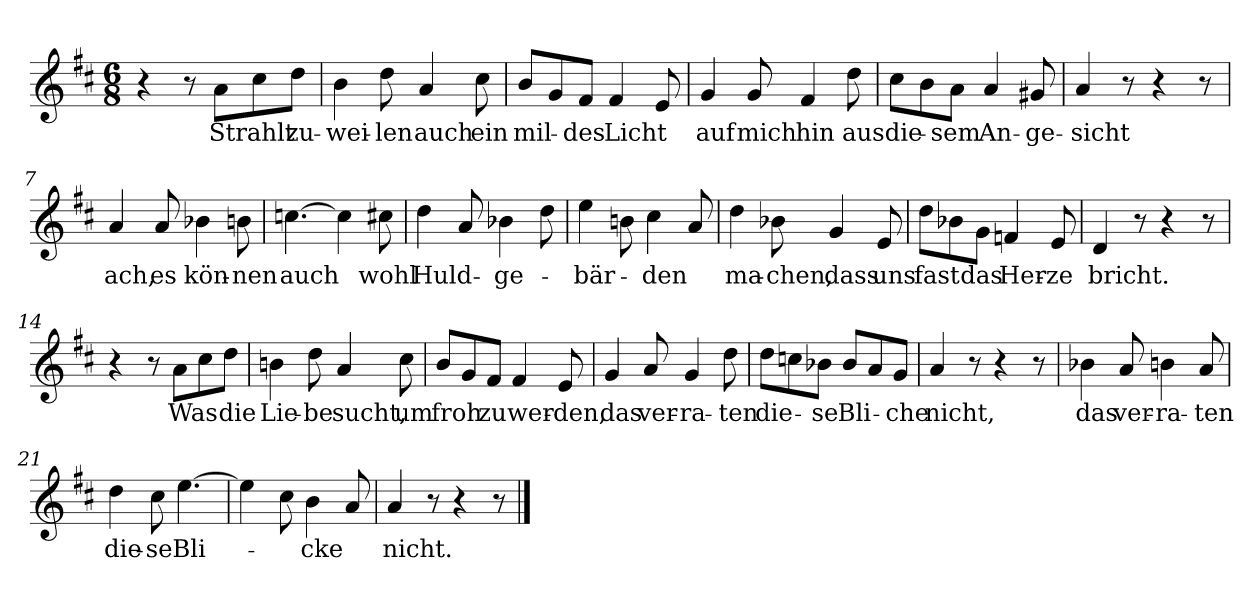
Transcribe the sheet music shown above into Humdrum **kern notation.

**kern	**text
*part1	*part1
*staff1	*staff1
*clefG2	*
*k[f#c#]	*
*M6/8	*
=1	=1
4r	.
8r	.
!	!LO:LY:b
8a\L	Strahlt
8cc#\	.
!	!LO:LY:b
8dd\J	zu-
=2	=2
!	!LO:LY:b
4b\	-wei-
!	!LO:LY:b
8dd\	-len
!	!LO:LY:b
4a/	auch
!	!LO:LY:b
8cc#\	ein
=3	=3
!	!LO:LY:b
8b/L	mil-
8g/	.
!	!LO:LY:b
8f#/J	-des
!	!LO:LY:b
4f#/	Licht
8e/	.
=4	=4
!	!LO:LY:b
4g/	auf
!	!LO:LY:b
8g/	mich
!	!LO:LY:b
4f#/	hin
!	!LO:LY:b
8dd\	aus
=5	=5
!	!LO:LY:b
8cc#\L	die-
8b\	.
!	!LO:LY:b
8a\J	-sem
!	!LO:LY:b
4a/	An-
!	!LO:LY:b
8g#X/	-ge-
=6	=6
!	!LO:LY:b
4a/	sicht
8r	.
4r	.
8r	.
=7	=7
!	!LO:LY:b
4a/	ach,
!	!LO:LY:b
8a/	es
!	!LO:LY:b
4b-X\	kön-
!	!LO:LY:b
8bn\	-nen
!!LO:LB:g=z
=8	=8
!	!LO:LY:b
[4.ccn\	auch
4cc\]	.
!	!LO:LY:b
8cc#X\	wohl
=9	=9
!	!LO:LY:b
4dd\	Huld-
8a/	.
!	!LO:LY:b
4b-X\	-ge-
8dd\	.
=10	=10
!	!LO:LY:b
4ee\	-bär-
8bn\	.
!	!LO:LY:b
4cc#\	-den
8a/	.
=11	=11
!	!LO:LY:b
4dd\	ma-
!	!LO:LY:b
8b-X\	-chen,
!	!LO:LY:b
4g/	dass
!	!LO:LY:b
8e/	uns
=12	=12
!	!LO:LY:b
8dd\L	fast
8b-X\	.
!	!LO:LY:b
8g\J	das
!	!LO:LY:b
4fn/	Her-
!	!LO:LY:b
8e/	-ze
=13	=13
!	!LO:LY:b
4d/	bricht.
8r	.
4r	.
8r	.
=14	=14
4r	.
8r	.
!	!LO:LY:b
8a\L	Was
8cc#\	.
!	!LO:LY:b
8dd\J	die
!!LO:LB:g=z
=15	=15
!	!LO:LY:b
4bn\	Lie-
!	!LO:LY:b
8dd\	-be
!	!LO:LY:b
4a/	sucht,
!	!LO:LY:b
8cc#\	um
=16	=16
!	!LO:LY:b
8b/L	froh
8g/	.
!	!LO:LY:b
8f#/J	zu
!	!LO:LY:b
4f#/	wer-
!	!LO:LY:b
8e/	-den,
=17	=17
!	!LO:LY:b
4g/	das
!	!LO:LY:b
8a/	ver-
!	!LO:LY:b
4g/	-ra-
!	!LO:LY:b
8dd\	-ten
=18	=18
!	!LO:LY:b
8dd\L	die-
8ccn\	.
!	!LO:LY:b
8b-X\J	-se
!	!LO:LY:b
8b-/L	Bli-
8a/	.
!	!LO:LY:b
8g/J	-che
=19	=19
!	!LO:LY:b
4a/	nicht,
8r	.
4r	.
8r	.
=20	=20
!	!LO:LY:b
4b-X\	das
!	!LO:LY:b
8a/	ver-
!	!LO:LY:b
4bn\	-ra-
!	!LO:LY:b
8a/	-ten
=21	=21
!	!LO:LY:b
4dd\	die-
!	!LO:LY:b
8cc#\	-se
!	!LO:LY:b
[4.ee\	Bli-
!!LO:LB:g=z
=22	=22
4ee\]	.
8cc#\	.
!	!LO:LY:b
4b\	-cke
8a/	.
=23	=23
!	!LO:LY:b
4a/	nicht.
8r	.
4r	.
8r	.
==	==
*-	*-
